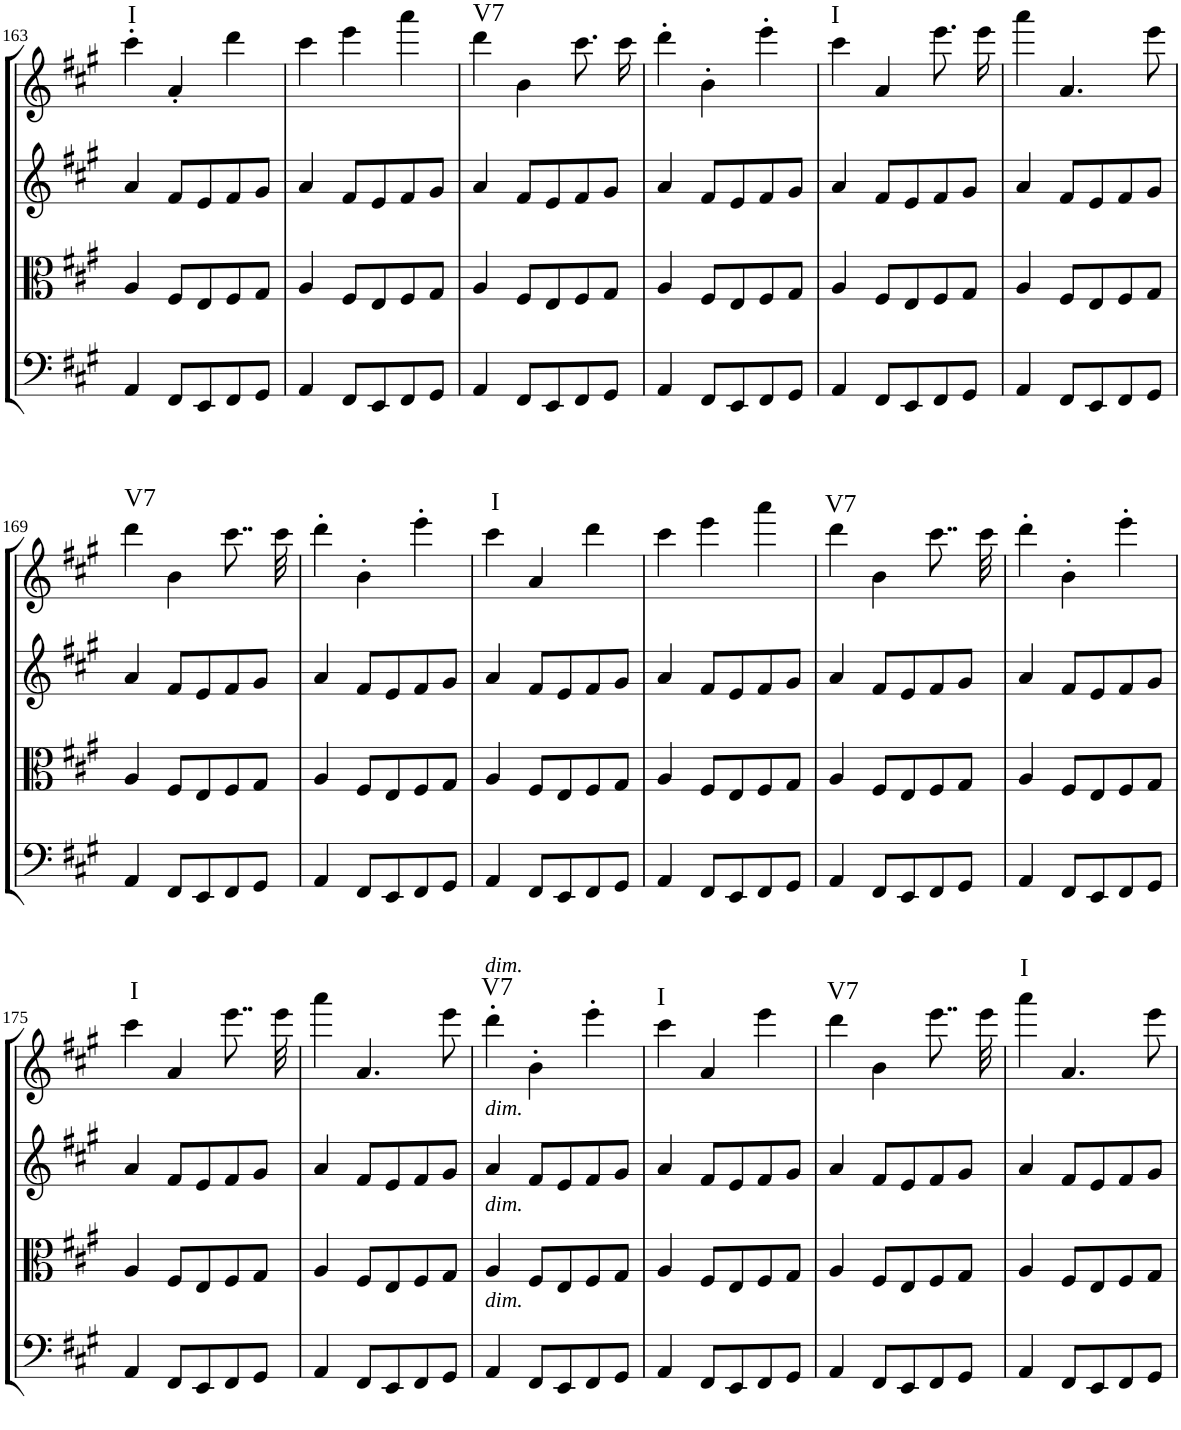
**kern	**kern	**kern	**kern	**harte
*part4	*part3	*part2	*part1	*part1
*staff4	*staff3	*staff2	*staff1	*
*I"Cello	*I"Viola	*I"2nd Violin	*I"1st Violin	*
*	*I'Vla	*I'Vln	*I'Vln	*
!!LO:PB:g=z
*clefF4	*clefC3	*clefG2	*clefG2	*
*k[f#c#g#]	*k[f#c#g#]	*k[f#c#g#]	*k[f#c#g#]	*
*A:	*A:	*A:	*A:	*
*M3/4	*M3/4	*M3/4	*M3/4	*
=163	=163	=163	=163	=163
!	!	!	!	!LO:H:kt=I
4AA/	4A/	4a/	4ccc#'\	N
8FF#/L	8F#/L	8f#/L	4a'/	.
8EE/	8E/	8e/	.	.
8FF#/	8F#/	8f#/	4ddd\	.
8GG#/J	8G#/J	8g#/J	.	.
=164	=164	=164	=164	=164
4AA/	4A/	4a/	4ccc#\	.
8FF#/L	8F#/L	8f#/L	4eee\	.
8EE/	8E/	8e/	.	.
8FF#/	8F#/	8f#/	4aaa\	.
8GG#/J	8G#/J	8g#/J	.	.
=165	=165	=165	=165	=165
!	!	!	!	!LO:H:kt=V7
4AA/	4A/	4a/	4ddd\	N
8FF#/L	8F#/L	8f#/L	4b\	.
8EE/	8E/	8e/	.	.
8FF#/	8F#/	8f#/	8.ccc#\L	.
8GG#/J	8G#/J	8g#/J	.	.
.	.	.	16ccc#\Jk	.
=166	=166	=166	=166	=166
4AA/	4A/	4a/	4ddd'\	.
8FF#/L	8F#/L	8f#/L	4b'\	.
8EE/	8E/	8e/	.	.
8FF#/	8F#/	8f#/	4eee'\	.
8GG#/J	8G#/J	8g#/J	.	.
=167	=167	=167	=167	=167
!	!	!	!	!LO:H:kt=I
4AA/	4A/	4a/	4ccc#\	N
8FF#/L	8F#/L	8f#/L	4a/	.
8EE/	8E/	8e/	.	.
8FF#/	8F#/	8f#/	8.eee\L	.
8GG#/J	8G#/J	8g#/J	.	.
.	.	.	16eee\Jk	.
=168	=168	=168	=168	=168
4AA/	4A/	4a/	4aaa\	.
8FF#/L	8F#/L	8f#/L	4.a/	.
8EE/	8E/	8e/	.	.
8FF#/	8F#/	8f#/	.	.
8GG#/J	8G#/J	8g#/J	8eee\	.
!!LO:LB:g=z
=169	=169	=169	=169	=169
!	!	!	!	!LO:H:kt=V7
4AA/	4A/	4a/	4ddd\	N
8FF#/L	8F#/L	8f#/L	4b\	.
8EE/	8E/	8e/	.	.
8FF#/	8F#/	8f#/	8..ccc#\L	.
8GG#/J	8G#/J	8g#/J	.	.
.	.	.	32ccc#\Jkk	.
=170	=170	=170	=170	=170
4AA/	4A/	4a/	4ddd'\	.
8FF#/L	8F#/L	8f#/L	4b'\	.
8EE/	8E/	8e/	.	.
8FF#/	8F#/	8f#/	4eee'\	.
8GG#/J	8G#/J	8g#/J	.	.
=171	=171	=171	=171	=171
!	!	!	!	!LO:H:kt=I
4AA/	4A/	4a/	4ccc#\	N
8FF#/L	8F#/L	8f#/L	4a/	.
8EE/	8E/	8e/	.	.
8FF#/	8F#/	8f#/	4ddd\	.
8GG#/J	8G#/J	8g#/J	.	.
=172	=172	=172	=172	=172
4AA/	4A/	4a/	4ccc#\	.
8FF#/L	8F#/L	8f#/L	4eee\	.
8EE/	8E/	8e/	.	.
8FF#/	8F#/	8f#/	4aaa\	.
8GG#/J	8G#/J	8g#/J	.	.
=173	=173	=173	=173	=173
!	!	!	!	!LO:H:kt=V7
4AA/	4A/	4a/	4ddd\	N
8FF#/L	8F#/L	8f#/L	4b\	.
8EE/	8E/	8e/	.	.
8FF#/	8F#/	8f#/	8..ccc#\L	.
8GG#/J	8G#/J	8g#/J	.	.
.	.	.	32ccc#\Jkk	.
=174	=174	=174	=174	=174
4AA/	4A/	4a/	4ddd'\	.
8FF#/L	8F#/L	8f#/L	4b'\	.
8EE/	8E/	8e/	.	.
8FF#/	8F#/	8f#/	4eee'\	.
8GG#/J	8G#/J	8g#/J	.	.
!!LO:LB:g=z
=175	=175	=175	=175	=175
!	!	!	!	!LO:H:kt=I
4AA/	4A/	4a/	4ccc#\	N
8FF#/L	8F#/L	8f#/L	4a/	.
8EE/	8E/	8e/	.	.
8FF#/	8F#/	8f#/	8..eee\L	.
8GG#/J	8G#/J	8g#/J	.	.
.	.	.	32eee\Jkk	.
=176	=176	=176	=176	=176
4AA/	4A/	4a/	4aaa\	.
8FF#/L	8F#/L	8f#/L	4.a/	.
8EE/	8E/	8e/	.	.
8FF#/	8F#/	8f#/	.	.
8GG#/J	8G#/J	8g#/J	8eee\	.
=177	=177	=177	=177	=177
!	!	!	!LO:TX:a:i:t=dim.	!
!	!	!LO:TX:a:i:t=dim.	!	!
!	!LO:TX:a:i:t=dim.	!	!	!
!LO:TX:a:i:t=dim.	!	!	!	!LO:H:kt=V7
4AA/	4A/	4a/	4ddd'\	N
8FF#/L	8F#/L	8f#/L	4b'\	.
8EE/	8E/	8e/	.	.
8FF#/	8F#/	8f#/	4eee'\	.
8GG#/J	8G#/J	8g#/J	.	.
=178	=178	=178	=178	=178
!	!	!	!	!LO:H:kt=I
4AA/	4A/	4a/	4ccc#\	N
8FF#/L	8F#/L	8f#/L	4a/	.
8EE/	8E/	8e/	.	.
8FF#/	8F#/	8f#/	4eee\	.
8GG#/J	8G#/J	8g#/J	.	.
=179	=179	=179	=179	=179
!	!	!	!	!LO:H:kt=V7
4AA/	4A/	4a/	4ddd\	N
8FF#/L	8F#/L	8f#/L	4b\	.
8EE/	8E/	8e/	.	.
8FF#/	8F#/	8f#/	8..eee\L	.
8GG#/J	8G#/J	8g#/J	.	.
.	.	.	32eee\Jkk	.
=180	=180	=180	=180	=180
!	!	!	!	!LO:H:kt=I
4AA/	4A/	4a/	4aaa\	N
8FF#/L	8F#/L	8f#/L	4.a/	.
8EE/	8E/	8e/	.	.
8FF#/	8F#/	8f#/	.	.
8GG#/J	8G#/J	8g#/J	8eee\	.
=	=	=	=	=
*-	*-	*-	*-	*-
